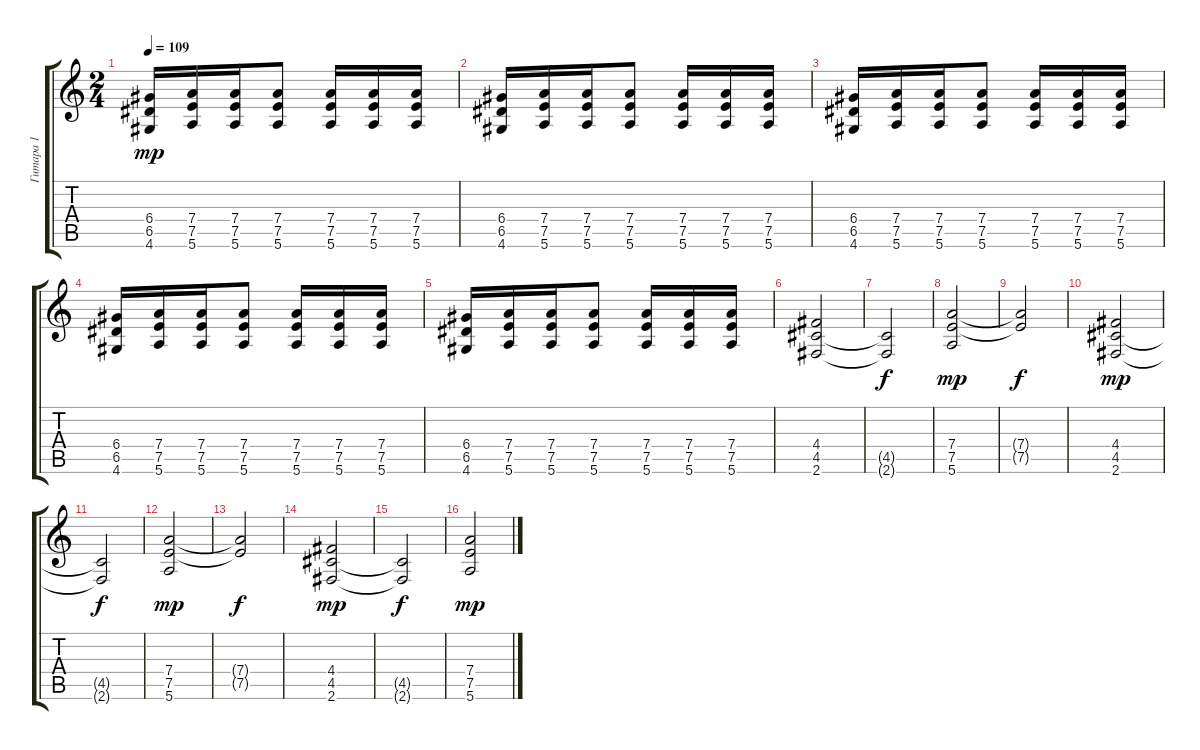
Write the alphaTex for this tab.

\track ("Гитара 1" "Гитара 1") {instrument distortionguitar}
\staff {score tabs}
\tuning (E4 B3 G3 D3 A2 E2) {hide}
\ts (2 4)
\tempo 109
\clef g2
\ks c
(6.4 6.5 4.6).16{dy mp} (7.4 7.5 5.6).16 (7.4 7.5 5.6).16 (7.4 7.5 5.6).8 (7.4 7.5 5.6).16 (7.4 7.5 5.6).16 (7.4 7.5 5.6).16 |
(6.4 6.5 4.6).16 (7.4 7.5 5.6).16 (7.4 7.5 5.6).16 (7.4 7.5 5.6).8 (7.4 7.5 5.6).16 (7.4 7.5 5.6).16 (7.4 7.5 5.6).16 |
(6.4 6.5 4.6).16 (7.4 7.5 5.6).16 (7.4 7.5 5.6).16 (7.4 7.5 5.6).8 (7.4 7.5 5.6).16 (7.4 7.5 5.6).16 (7.4 7.5 5.6).16 |
(6.4 6.5 4.6).16 (7.4 7.5 5.6).16 (7.4 7.5 5.6).16 (7.4 7.5 5.6).8 (7.4 7.5 5.6).16 (7.4 7.5 5.6).16 (7.4 7.5 5.6).16 |
(6.4 6.5 4.6).16 (7.4 7.5 5.6).16 (7.4 7.5 5.6).16 (7.4 7.5 5.6).8 (7.4 7.5 5.6).16 (7.4 7.5 5.6).16 (7.4 7.5 5.6).16 |
(4.4 4.5 2.6).2 |
(4.5{t} 2.6{t}).2{dy f} |
(7.4 7.5 5.6).2{dy mp} |
(7.4{t} 7.5{t}).2{dy f} |
(4.4 4.5 2.6).2{dy mp} |
(4.5{t} 2.6{t}).2{dy f} |
(7.4 7.5 5.6).2{dy mp} |
(7.4{t} 7.5{t}).2{dy f} |
(4.4 4.5 2.6).2{dy mp} |
(4.5{t} 2.6{t}).2{dy f} |
(7.4 7.5 5.6).2{dy mp}
